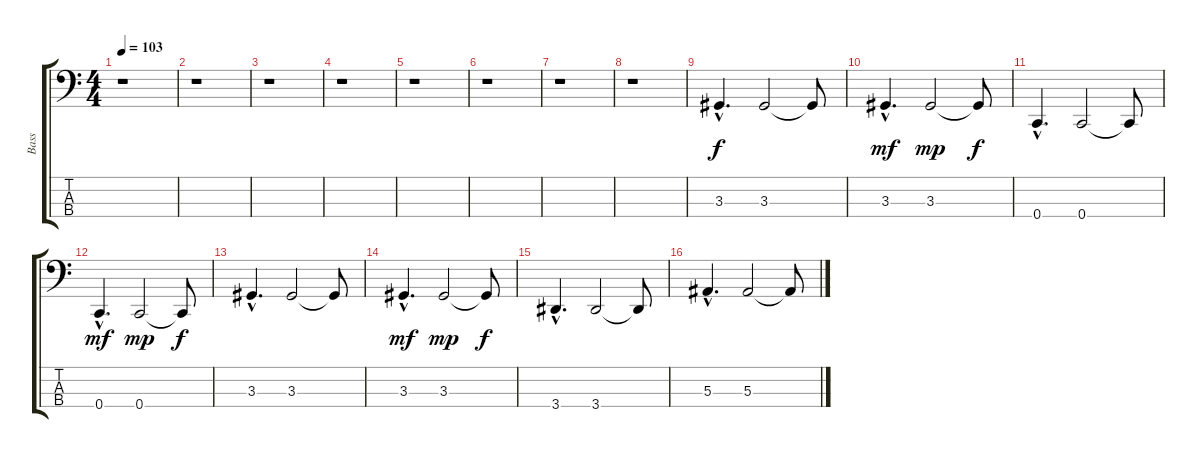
\track ("Bass" "Bass") {instrument electricbassfinger}
\staff {score tabs}
\tuning (Eb2 Bb1 F1 C1) {hide}
\ts (4 4)
\tempo 103
\clef f4
\ks c
r.1{dy f instrument electricbassfinger} |
r.1 |
r.1 |
r.1 |
r.1 |
r.1 |
r.1 |
r.1 |
3.3{hac}.4{d} 3.3.2 3.3{t}.8 |
3.3{hac}.4{d dy mf} 3.3.2{dy mp} 3.3{t}.8{dy f} |
0.4{hac}.4{d} 0.4.2 0.4{t}.8 |
0.4{hac}.4{d dy mf} 0.4.2{dy mp} 0.4{t}.8{dy f} |
3.3{hac}.4{d} 3.3.2 3.3{t}.8 |
3.3{hac}.4{d dy mf} 3.3.2{dy mp} 3.3{t}.8{dy f} |
3.4{hac}.4{d} 3.4.2 3.4{t}.8 |
5.3{hac}.4{d} 5.3.2 5.3{t}.8
